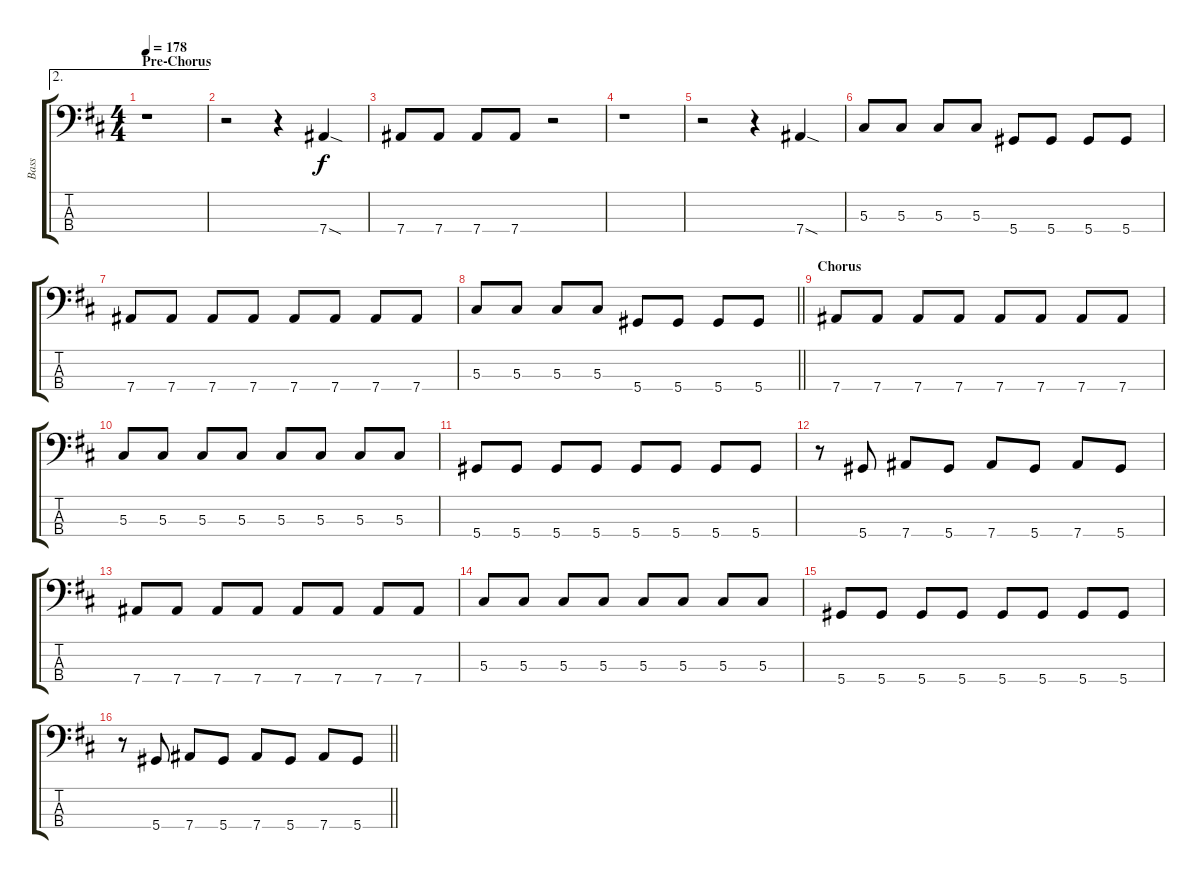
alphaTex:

\track ("Bass" "Bass") {instrument electricbasspick}
\staff {score tabs}
\tuning (Gb2 Db2 Ab1 Eb1) {hide}
\ae 2
\ts (4 4)
\section ("" "Pre-Chorus")
\tempo 178
\clef f4
\ks bminor
r.1{dy f} |
r.2 r.4 7.4{sod}.4 |
7.4.8 7.4.8 7.4.8 7.4.8 r.2 |
r.1 |
r.2 r.4 7.4{sod}.4 |
5.3.8 5.3.8 5.3.8 5.3.8 5.4.8 5.4.8 5.4.8 5.4.8 |
7.4.8 7.4.8 7.4.8 7.4.8 7.4.8 7.4.8 7.4.8 7.4.8 |
\barLineRight lightlight
5.3.8 5.3.8 5.3.8 5.3.8 5.4.8 5.4.8 5.4.8 5.4.8 |
\section ("" "Chorus")
7.4.8 7.4.8 7.4.8 7.4.8 7.4.8 7.4.8 7.4.8 7.4.8 |
5.3.8 5.3.8 5.3.8 5.3.8 5.3.8 5.3.8 5.3.8 5.3.8 |
5.4.8 5.4.8 5.4.8 5.4.8 5.4.8 5.4.8 5.4.8 5.4.8 |
r.8 5.4.8 7.4.8 5.4.8 7.4.8 5.4.8 7.4.8 5.4.8 |
7.4.8 7.4.8 7.4.8 7.4.8 7.4.8 7.4.8 7.4.8 7.4.8 |
5.3.8 5.3.8 5.3.8 5.3.8 5.3.8 5.3.8 5.3.8 5.3.8 |
5.4.8 5.4.8 5.4.8 5.4.8 5.4.8 5.4.8 5.4.8 5.4.8 |
\barLineRight lightlight
r.8 5.4.8 7.4.8 5.4.8 7.4.8 5.4.8 7.4.8 5.4.8
